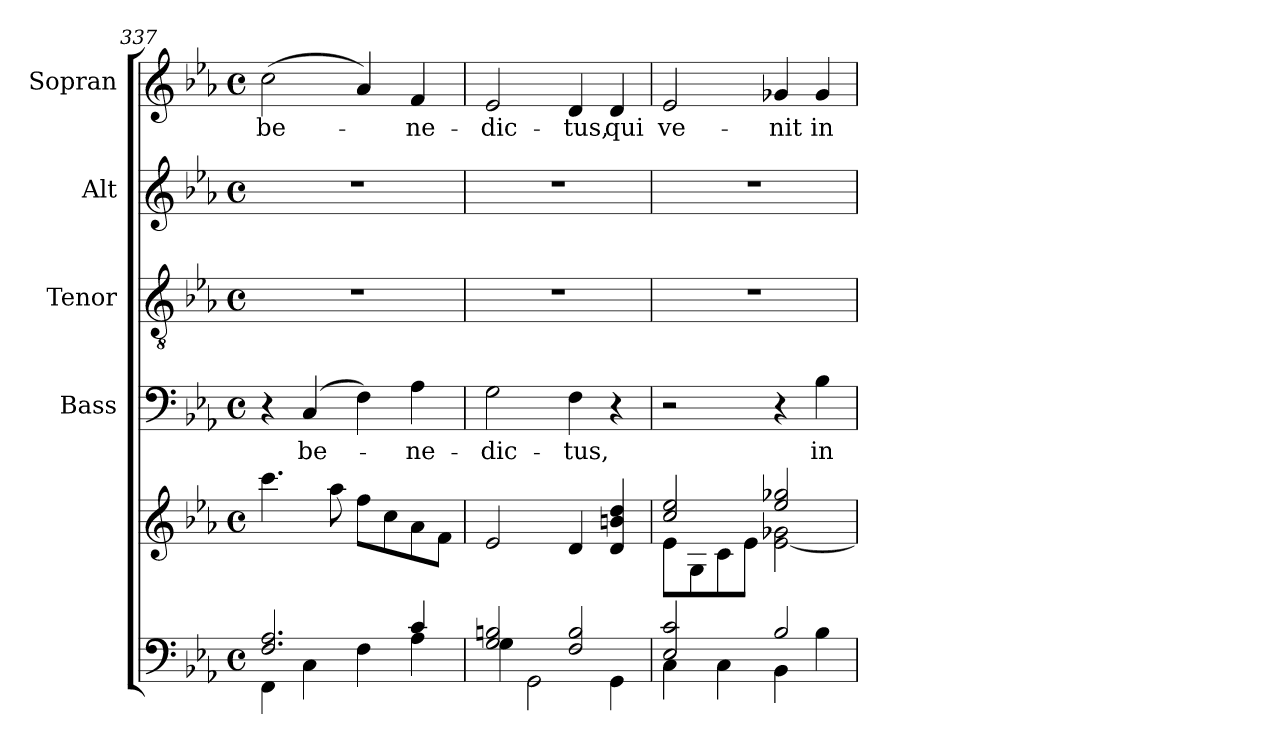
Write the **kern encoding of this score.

**kern	**kern	**kern	**text	**kern	**kern	**kern	**text
*part5	*part5	*part4	*part4	*part3	*part2	*part1	*part1
*staff6	*staff5	*staff4	*staff4	*staff3	*staff2	*staff1	*staff1
*	*	*I"Bass	*	*I"Tenor	*I"Alt	*I"Sopran	*
*	*	*I'B.	*	*I'T.	*I'A.	*I'S.	*
*clefF4	*clefG2	*clefF4	*	*clefGv2	*clefG2	*clefG2	*
*k[b-e-a-]	*k[b-e-a-]	*k[b-e-a-]	*	*k[b-e-a-]	*k[b-e-a-]	*k[b-e-a-]	*
*E-:	*E-:	*E-:	*	*E-:	*E-:	*E-:	*
*M4/4	*M4/4	*M4/4	*	*M4/4	*M4/4	*M4/4	*
*met(c)	*met(c)	*met(c)	*	*met(c)	*met(c)	*met(c)	*
=337	=337	=337	=337	=337	=337	=337	=337
*^	*	*	*	*	*	*	*
!	!	!	!	!	!	!	!	!LO:LY:b
2.F/ 2.A-/	4FF\	4.ccc\	4r	.	1r	1r	(>2cc\	be-
!	!	!	!	!LO:LY:b	!	!	!	!
.	4C\	.	(4C/	be-	.	.	.	.
.	.	8aa-\	.	.	.	.	.	.
.	4F\	8ff\L	4F\)	.	.	.	4a-/)	.
.	.	8cc\	.	.	.	.	.	.
!	!	!	!	!LO:LY:b	!	!	!	!LO:LY:b
4c/	4A-\	8a-\	4A-\	-ne-	.	.	4f/	-ne-
.	.	8f\J	.	.	.	.	.	.
=338	=338	=338	=338	=338	=338	=338	=338	=338
!	!	!	!	!LO:LY:b	!	!	!	!LO:LY:b
2G/ 2Bn/	4G\	2e-/	2G\	-dic-	1r	1r	2e-/	-dic-
.	2GG\	.	.	.	.	.	.	.
!	!	!	!	!LO:LY:b	!	!	!	!LO:LY:b
2F/ 2B/	.	4d/	4F\	-tus,	.	.	4d/	-tus,
!	!	!	!	!	!	!	!	!LO:LY:b
.	4GG\	4d/ 4bn/ 4dd/	4r	.	.	.	4d/	qui
!!LO:PB:g=z
=339	=339	=339	=339	=339	=339	=339	=339	=339
*	*	*^	*	*	*	*	*	*
!	!	!	!	!	!	!	!	!	!LO:LY:b
2E-/ 2c/	4C\	2cc/ 2ee-/	8e-\L	2r	.	1r	1r	2e-/	ve-
.	.	.	8G\	.	.	.	.	.	.
.	4C\	.	8c\	.	.	.	.	.	.
.	.	.	8e-\J	.	.	.	.	.	.
!	!	!	!	!	!	!	!	!	!LO:LY:b
2B-/	4BB-\	2ee-/ 2gg-X/	[<2e-\ 2g-X\	4r	.	.	.	4g-X/	-nit
!	!	!	!	!	!LO:LY:b	!	!	!	!LO:LY:b
.	4B-\	.	.	4B-\	in	.	.	4g-/	in
*v	*v	*	*	*	*	*	*	*	*
*	*v	*v	*	*	*	*	*	*
=	=	=	=	=	=	=	=
*-	*-	*-	*-	*-	*-	*-	*-
